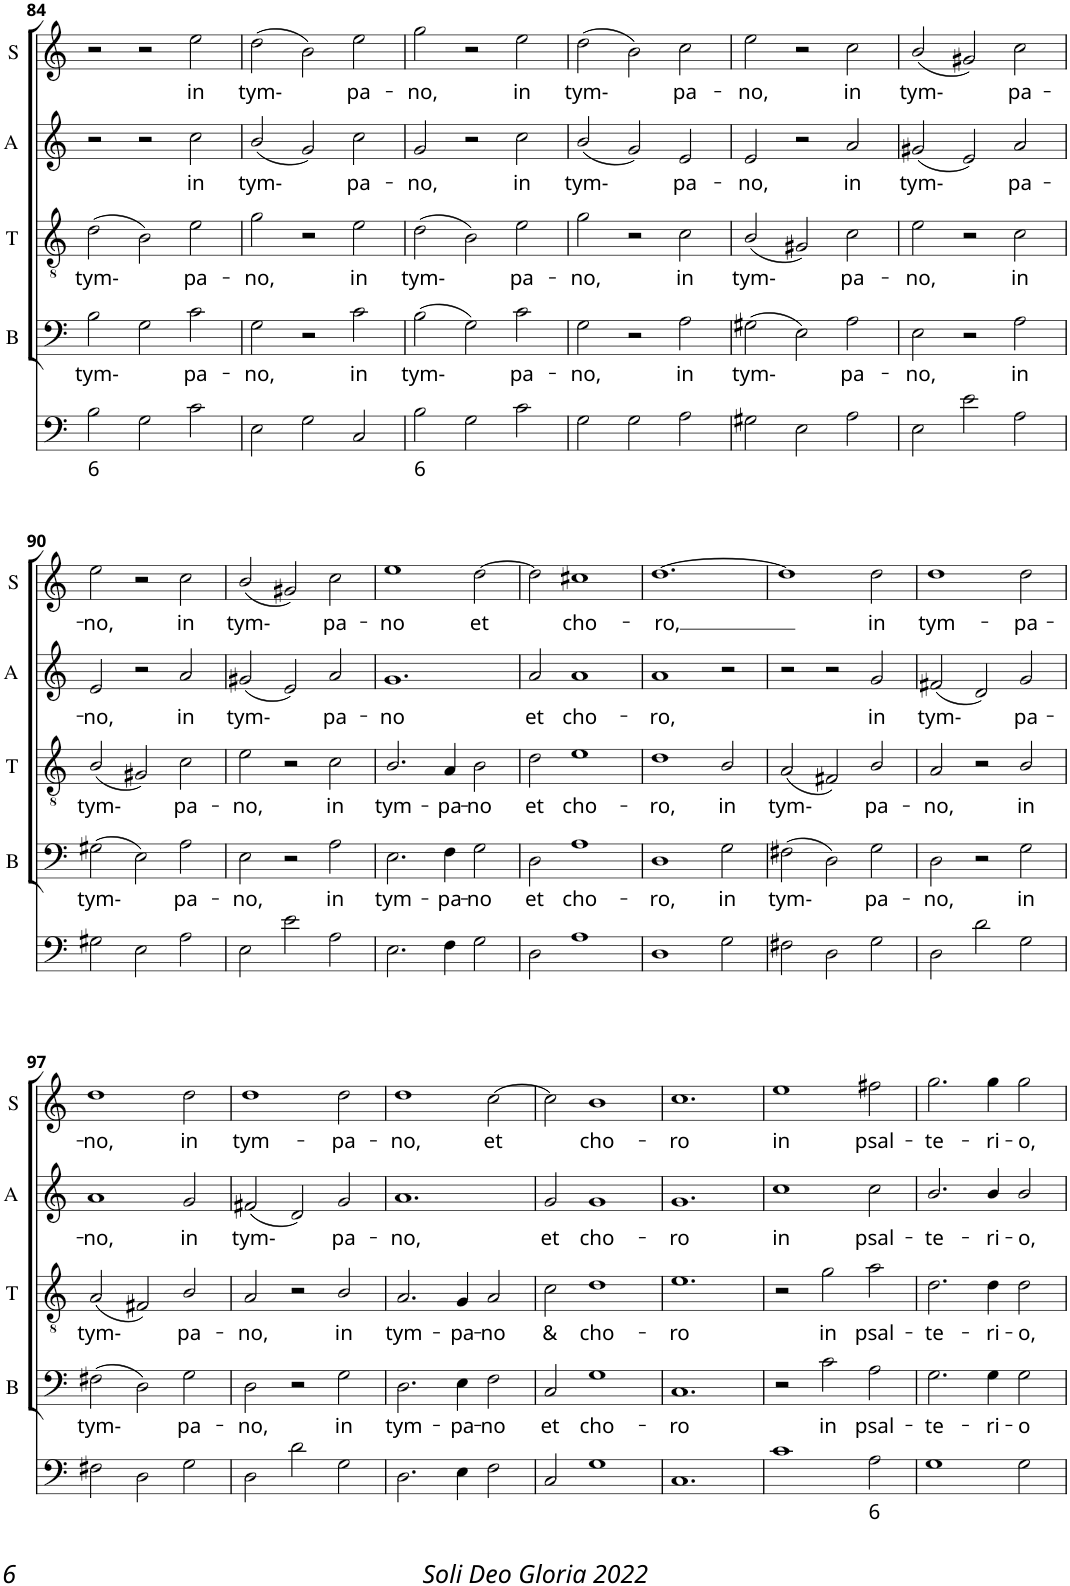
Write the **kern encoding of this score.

**kern	**text	**kern	**text	**kern	**text	**kern	**text	**kern	**text
*part5	*part5	*part4	*part4	*part3	*part3	*part2	*part2	*part1	*part1
*staff5	*staff5	*staff4	*staff4	*staff3	*staff3	*staff2	*staff2	*staff1	*staff1
*I"Continuo	*	*I"Bass	*	*I"Tenor	*	*I"Alto	*	*I"Soprano	*
*	*	*I'B	*	*I'T	*	*I'A	*	*I'S	*
!!LO:PB:g=z
*clefF4	*	*clefF4	*	*clefGv2	*	*clefG2	*	*clefG2	*
*k[]	*	*k[]	*	*k[]	*	*k[]	*	*k[]	*
*M3/2	*	*M3/2	*	*M3/2	*	*M3/2	*	*M3/2	*
=84	=84	=84	=84	=84	=84	=84	=84	=84	=84
!	!LO:LY:b	!	!LO:LY:b	!	!LO:LY:b	!	!	!	!
2B\	6	2B\	tym-	(>2d\	tym-	2r	.	2r	.
2G\	.	2G\	.	2B\)	.	2r	.	2r	.
!	!	!	!LO:LY:b	!	!LO:LY:b	!	!LO:LY:b	!	!LO:LY:b
2c\	.	2c\	pa-	2e\	pa-	2cc\	in	2ee\	in
=85	=85	=85	=85	=85	=85	=85	=85	=85	=85
!	!	!	!LO:LY:b	!	!LO:LY:b	!	!LO:LY:b	!	!LO:LY:b
2E\	.	2G\	-no,	2g\	-no,	(<2b/	tym-	(>2dd\	tym-
2G\	.	2r	.	2r	.	2g/)	.	2b\)	.
!	!	!	!LO:LY:b	!	!LO:LY:b	!	!LO:LY:b	!	!LO:LY:b
2C/	.	2c\	in	2e\	in	2cc\	pa-	2ee\	pa-
=86	=86	=86	=86	=86	=86	=86	=86	=86	=86
!	!LO:LY:b	!	!LO:LY:b	!	!LO:LY:b	!	!LO:LY:b	!	!LO:LY:b
2B\	6	(>2B\	tym-	(>2d\	tym-	2g/	-no,	2gg\	-no,
2G\	.	2G\)	.	2B\)	.	2r	.	2r	.
!	!	!	!LO:LY:b	!	!LO:LY:b	!	!LO:LY:b	!	!LO:LY:b
2c\	.	2c\	pa-	2e\	pa-	2cc\	in	2ee\	in
=87	=87	=87	=87	=87	=87	=87	=87	=87	=87
!	!	!	!LO:LY:b	!	!LO:LY:b	!	!LO:LY:b	!	!LO:LY:b
2G\	.	2G\	-no,	2g\	-no,	(<2b/	tym-	(>2dd\	tym-
2G\	.	2r	.	2r	.	2g/)	.	2b\)	.
!	!	!	!LO:LY:b	!	!LO:LY:b	!	!LO:LY:b	!	!LO:LY:b
2A\	.	2A\	in	2c\	in	2e/	pa-	2cc\	pa-
=88	=88	=88	=88	=88	=88	=88	=88	=88	=88
!	!	!	!LO:LY:b	!	!LO:LY:b	!	!LO:LY:b	!	!LO:LY:b
2G#X\	.	(>2G#X\	tym-	(<2B/	tym-	2e/	-no,	2ee\	-no,
2E\	.	2E\)	.	2G#X/)	.	2r	.	2r	.
!	!	!	!LO:LY:b	!	!LO:LY:b	!	!LO:LY:b	!	!LO:LY:b
2A\	.	2A\	pa-	2c\	pa-	2a/	in	2cc\	in
=89	=89	=89	=89	=89	=89	=89	=89	=89	=89
!	!	!	!LO:LY:b	!	!LO:LY:b	!	!LO:LY:b	!	!LO:LY:b
2E\	.	2E\	-no,	2e\	-no,	(<2g#X/	tym-	(<2b/	tym-
2e\	.	2r	.	2r	.	2e/)	.	2g#X/)	.
!	!	!	!LO:LY:b	!	!LO:LY:b	!	!LO:LY:b	!	!LO:LY:b
2A\	.	2A\	in	2c\	in	2a/	pa-	2cc\	pa-
!!LO:LB:g=z
=90	=90	=90	=90	=90	=90	=90	=90	=90	=90
!	!	!	!LO:LY:b	!	!LO:LY:b	!	!LO:LY:b	!	!LO:LY:b
2G#X\	.	(>2G#X\	tym-	(<2B/	tym-	2e/	-no,	2ee\	-no,
2E\	.	2E\)	.	2G#X/)	.	2r	.	2r	.
!	!	!	!LO:LY:b	!	!LO:LY:b	!	!LO:LY:b	!	!LO:LY:b
2A\	.	2A\	pa-	2c\	pa-	2a/	in	2cc\	in
=91	=91	=91	=91	=91	=91	=91	=91	=91	=91
!	!	!	!LO:LY:b	!	!LO:LY:b	!	!LO:LY:b	!	!LO:LY:b
2E\	.	2E\	-no,	2e\	-no,	(<2g#X/	tym-	(<2b/	tym-
2e\	.	2r	.	2r	.	2e/)	.	2g#X/)	.
!	!	!	!LO:LY:b	!	!LO:LY:b	!	!LO:LY:b	!	!LO:LY:b
2A\	.	2A\	in	2c\	in	2a/	pa-	2cc\	pa-
=92	=92	=92	=92	=92	=92	=92	=92	=92	=92
!	!	!	!LO:LY:b	!	!LO:LY:b	!	!LO:LY:b	!	!LO:LY:b
2.E\	.	2.E\	tym-	2.B/	tym-	1.g	-no	1ee	-no
!	!	!	!LO:LY:b	!	!LO:LY:b	!	!	!	!
4F\	.	4F\	-pa-	4A/	-pa-	.	.	.	.
!	!	!	!LO:LY:b	!	!LO:LY:b	!	!	!	!LO:LY:b
2G\	.	2G\	-no	2B\	-no	.	.	[2dd\	et
=93	=93	=93	=93	=93	=93	=93	=93	=93	=93
!	!	!	!LO:LY:b	!	!LO:LY:b	!	!LO:LY:b	!	!
2D\	.	2D\	et	2d\	et	2a/	et	2dd\]	.
!	!	!	!LO:LY:b	!	!LO:LY:b	!	!LO:LY:b	!	!LO:LY:b
1A	.	1A	cho-	1e	cho-	1a	cho-	1cc#X	cho-
=94	=94	=94	=94	=94	=94	=94	=94	=94	=94
!	!	!	!LO:LY:b	!	!LO:LY:b	!	!LO:LY:b	!	!LO:LY:b
1D	.	1D	-ro,	1d	-ro,	1a	-ro,	[1.dd	-ro,
!	!	!	!LO:LY:b	!	!LO:LY:b	!	!	!	!
2G\	.	2G\	in	2B/	in	2r	.	.	.
=95	=95	=95	=95	=95	=95	=95	=95	=95	=95
!	!	!	!LO:LY:b	!	!LO:LY:b	!	!	!	!
2F#X\	.	(>2F#X\	tym-	(<2A/	tym-	2r	.	1dd]	.
2D\	.	2D\)	.	2F#X/)	.	2r	.	.	.
!	!	!	!LO:LY:b	!	!LO:LY:b	!	!LO:LY:b	!	!LO:LY:b
2G\	.	2G\	pa-	2B/	pa-	2g/	in	2dd\	in
=96	=96	=96	=96	=96	=96	=96	=96	=96	=96
!	!	!	!LO:LY:b	!	!LO:LY:b	!	!LO:LY:b	!	!LO:LY:b
2D\	.	2D\	-no,	2A/	-no,	(<2f#X/	tym-	1dd	tym-
2d\	.	2r	.	2r	.	2d/)	.	.	.
!	!	!	!LO:LY:b	!	!LO:LY:b	!	!LO:LY:b	!	!LO:LY:b
2G\	.	2G\	in	2B/	in	2g/	pa-	2dd\	-pa-
!!LO:LB:g=z
=97	=97	=97	=97	=97	=97	=97	=97	=97	=97
!	!	!	!LO:LY:b	!	!LO:LY:b	!	!LO:LY:b	!	!LO:LY:b
2F#X\	.	(>2F#X\	tym-	(<2A/	tym-	1a	-no,	1dd	-no,
2D\	.	2D\)	.	2F#X/)	.	.	.	.	.
!	!	!	!LO:LY:b	!	!LO:LY:b	!	!LO:LY:b	!	!LO:LY:b
2G\	.	2G\	pa-	2B/	pa-	2g/	in	2dd\	in
=98	=98	=98	=98	=98	=98	=98	=98	=98	=98
!	!	!	!LO:LY:b	!	!LO:LY:b	!	!LO:LY:b	!	!LO:LY:b
2D\	.	2D\	-no,	2A/	-no,	(<2f#X/	tym-	1dd	tym-
2d\	.	2r	.	2r	.	2d/)	.	.	.
!	!	!	!LO:LY:b	!	!LO:LY:b	!	!LO:LY:b	!	!LO:LY:b
2G\	.	2G\	in	2B/	in	2g/	pa-	2dd\	-pa-
=99	=99	=99	=99	=99	=99	=99	=99	=99	=99
!	!	!	!LO:LY:b	!	!LO:LY:b	!	!LO:LY:b	!	!LO:LY:b
2.D\	.	2.D\	tym-	2.A/	tym-	1.a	-no,	1dd	-no,
!	!	!	!LO:LY:b	!	!LO:LY:b	!	!	!	!
4E\	.	4E\	-pa-	4G/	-pa-	.	.	.	.
!	!	!	!LO:LY:b	!	!LO:LY:b	!	!	!	!LO:LY:b
2F\	.	2F\	-no	2A/	-no	.	.	[2cc\	et
=100	=100	=100	=100	=100	=100	=100	=100	=100	=100
!	!	!	!LO:LY:b	!	!LO:LY:b	!	!LO:LY:b	!	!
2C/	.	2C/	et	2c\	&	2g/	et	2cc\]	.
!	!	!	!LO:LY:b	!	!LO:LY:b	!	!LO:LY:b	!	!LO:LY:b
1G	.	1G	cho-	1d	cho-	1g	cho-	1b	cho-
=101	=101	=101	=101	=101	=101	=101	=101	=101	=101
!	!	!	!LO:LY:b	!	!LO:LY:b	!	!LO:LY:b	!	!LO:LY:b
1.C	.	1.C	-ro	1.e	-ro	1.g	-ro	1.cc	-ro
=102	=102	=102	=102	=102	=102	=102	=102	=102	=102
!	!	!	!	!	!	!	!LO:LY:b	!	!LO:LY:b
1c	.	2r	.	2r	.	1cc	in	1ee	in
!	!	!	!LO:LY:b	!	!LO:LY:b	!	!	!	!
.	.	2c\	in	2g\	in	.	.	.	.
!	!LO:LY:b	!	!LO:LY:b	!	!LO:LY:b	!	!LO:LY:b	!	!LO:LY:b
2A\	6	2A\	psal-	2a\	psal-	2cc\	psal-	2ff#X\	psal-
=103	=103	=103	=103	=103	=103	=103	=103	=103	=103
!	!	!	!LO:LY:b	!	!LO:LY:b	!	!LO:LY:b	!	!LO:LY:b
1G	.	2.G\	-te-	2.d\	-te-	2.b/	-te-	2.gg\	-te-
!	!	!	!LO:LY:b	!	!LO:LY:b	!	!LO:LY:b	!	!LO:LY:b
.	.	4G\	-ri-	4d\	-ri-	4b/	-ri-	4gg\	-ri-
!	!	!	!LO:LY:b	!	!LO:LY:b	!	!LO:LY:b	!	!LO:LY:b
2G\	.	2G\	-o	2d\	-o,	2b/	-o,	2gg\	-o,
=	=	=	=	=	=	=	=	=	=
*-	*-	*-	*-	*-	*-	*-	*-	*-	*-
